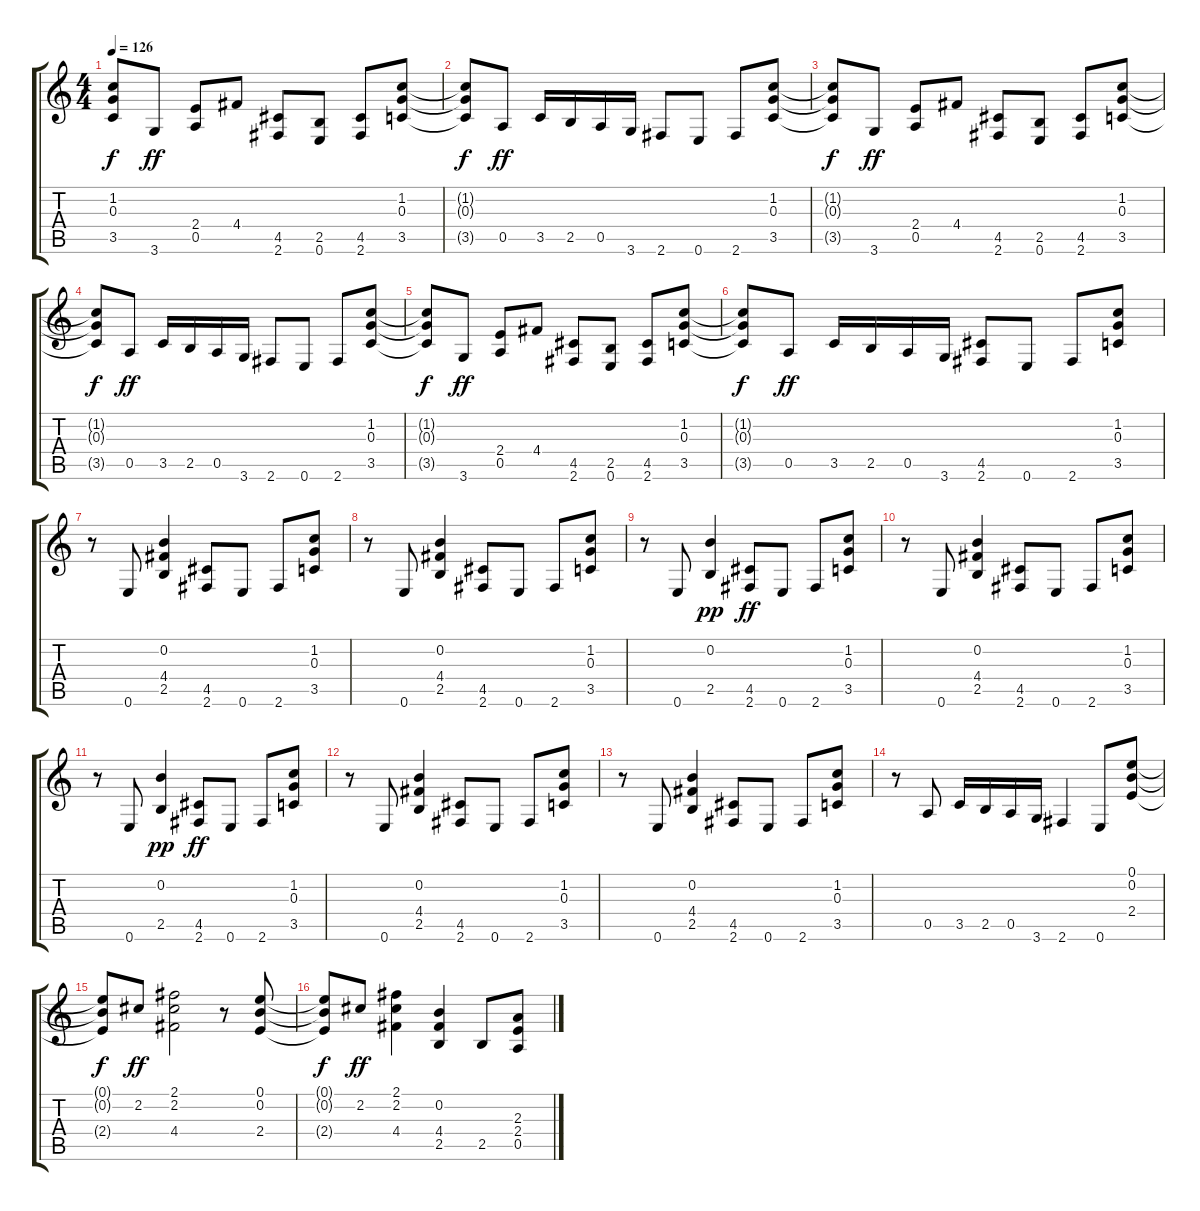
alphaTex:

\track "" {instrument distortionguitar}
\staff {score tabs}
\tuning (E4 B3 G3 D3 A2 E2) {hide}
\ts (4 4)
\tempo 126
\clef g2
\ks c
(1.2{t} 0.3{t} 3.5{t}).8{dy f} 3.6.8{dy ff} (2.4 0.5).8 4.4.8 (4.5 2.6).8 (2.5 0.6).8 (4.5 2.6).8 (1.2 0.3 3.5).8 |
(1.2{t} 0.3{t} 3.5{t}).8{dy f} 0.5.8{dy ff} 3.5.16 2.5.16 0.5.16 3.6.16 2.6.8 0.6.8 2.6.8 (1.2 0.3 3.5).8 |
(1.2{t} 0.3{t} 3.5{t}).8{dy f} 3.6.8{dy ff} (2.4 0.5).8 4.4.8 (4.5 2.6).8 (2.5 0.6).8 (4.5 2.6).8 (1.2 0.3 3.5).8 |
(1.2{t} 0.3{t} 3.5{t}).8{dy f} 0.5.8{dy ff} 3.5.16 2.5.16 0.5.16 3.6.16 2.6.8 0.6.8 2.6.8 (1.2 0.3 3.5).8 |
(1.2{t} 0.3{t} 3.5{t}).8{dy f} 3.6.8{dy ff} (2.4 0.5).8 4.4.8 (4.5 2.6).8 (2.5 0.6).8 (4.5 2.6).8 (1.2 0.3 3.5).8 |
(1.2{t} 0.3{t} 3.5{t}).8{dy f} 0.5.8{dy ff} 3.5.16 2.5.16 0.5.16 3.6.16 (4.5 2.6).8 0.6.8 2.6.8 (1.2 0.3 3.5).8 |
r.8 0.6.8 (0.2 4.4 2.5).4 (4.5 2.6).8 0.6.8 2.6.8 (1.2 0.3 3.5).8 |
r.8 0.6.8 (0.2 4.4 2.5).4 (4.5 2.6).8 0.6.8 2.6.8 (1.2 0.3 3.5).8 |
r.8 0.6.8 (0.2 2.5).4{dy pp} (4.5 2.6).8{dy ff} 0.6.8 2.6.8 (1.2 0.3 3.5).8 |
r.8 0.6.8 (0.2 4.4 2.5).4 (4.5 2.6).8 0.6.8 2.6.8 (1.2 0.3 3.5).8 |
r.8 0.6.8 (0.2 2.5).4{dy pp} (4.5 2.6).8{dy ff} 0.6.8 2.6.8 (1.2 0.3 3.5).8 |
r.8 0.6.8 (0.2 4.4 2.5).4 (4.5 2.6).8 0.6.8 2.6.8 (1.2 0.3 3.5).8 |
r.8 0.6.8 (0.2 4.4 2.5).4 (4.5 2.6).8 0.6.8 2.6.8 (1.2 0.3 3.5).8 |
r.8 0.5.8 3.5.16 2.5.16 0.5.16 3.6.16 2.6.4 0.6.8 (0.1 0.2 2.4).8 |
(0.1{t} 0.2{t} 2.4{t}).8{dy f} 2.2.8{dy ff} (2.1 2.2 4.4).2 r.8 (0.1 0.2 2.4).8 |
(0.1{t} 0.2{t} 2.4{t}).8{dy f} 2.2.8{dy ff} (2.1 2.2 4.4).4 (0.2 4.4 2.5).4 2.5.8 (2.3 2.4 0.5).8
